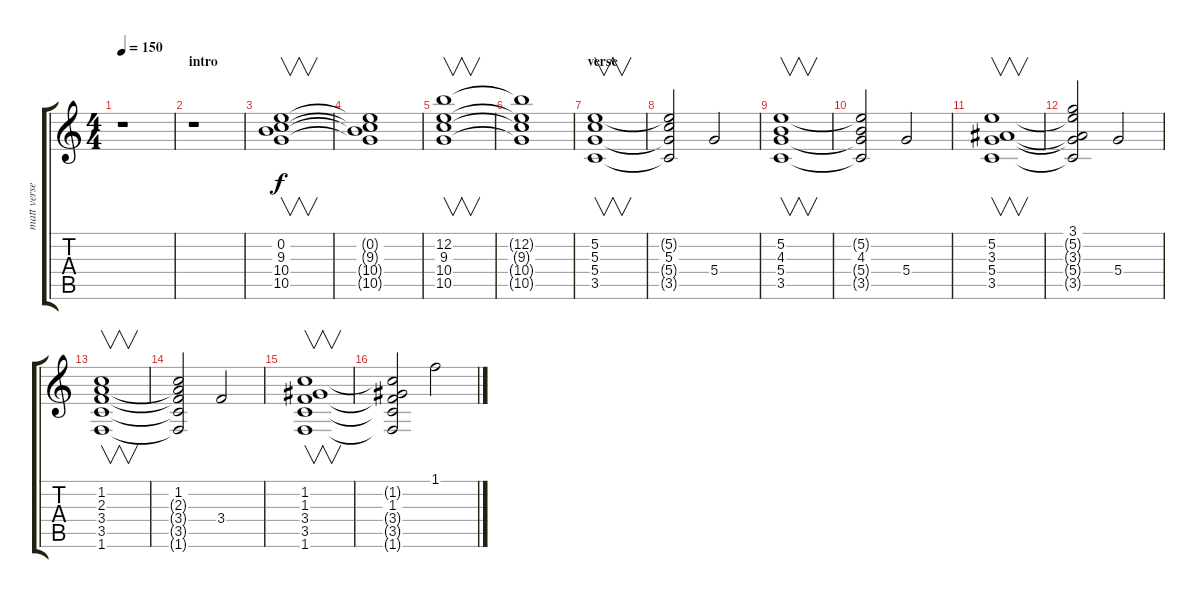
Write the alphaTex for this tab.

\track ("matt verse" "matt verse") {instrument acousticguitarsteel}
\staff {score tabs}
\tuning (E4 B3 G3 D3 A2 E2) {hide}
\ts (4 4)
\tempo 150
\clef g2
\ks c
r.1{dy f instrument acousticguitarsteel} |
\section ("" "intro")
r.1 |
(0.2 9.3 10.4 10.5).1{v} |
(0.2{t} 9.3{t} 10.4{t} 10.5{t}).1 |
(12.2 9.3 10.4 10.5).1{v} |
(12.2{t} 9.3{t} 10.4{t} 10.5{t}).1 |
\section ("" "verse")
(5.2 5.3 5.4 3.5).1{v} |
(5.2{t} 5.3 5.4{t} 3.5{t}).2 5.4.2 |
(5.2 4.3 5.4 3.5).1{v} |
(5.2{t} 4.3 5.4{t} 3.5{t}).2 5.4.2 |
(5.2 3.3 5.4 3.5).1{v} |
(3.1 5.2{t} 3.3{t} 5.4{t} 3.5{t}).2 5.4.2 |
(1.2 2.3 3.4 3.5 1.6).1{v} |
(1.2 2.3{t} 3.4{t} 3.5{t} 1.6{t}).2 3.4.2 |
(1.2 1.3 3.4 3.5 1.6).1{v} |
(1.2{t} 1.3 3.4{t} 3.5{t} 1.6{t}).2 1.1.2
